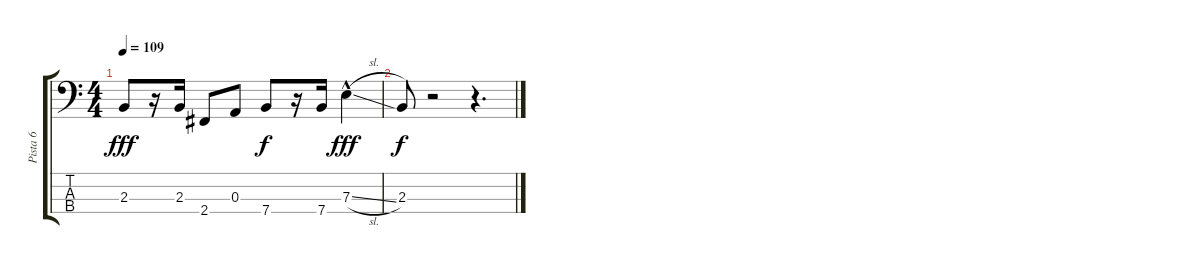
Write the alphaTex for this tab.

\track ("Pista 6" "Pista 6") {instrument electricbassfinger}
\staff {score tabs}
\tuning (G2 D2 A1 E1) {hide}
\ts (4 4)
\tempo 109
\clef f4
\ks c
2.3.8{dy fff} r.16 2.3.16 2.4.8 0.3.8 7.4.8{dy f} r.16 7.4.16 7.3{sl hac}.4{dy fff} |
2.3.8{dy f} r.2 r.4{d}
